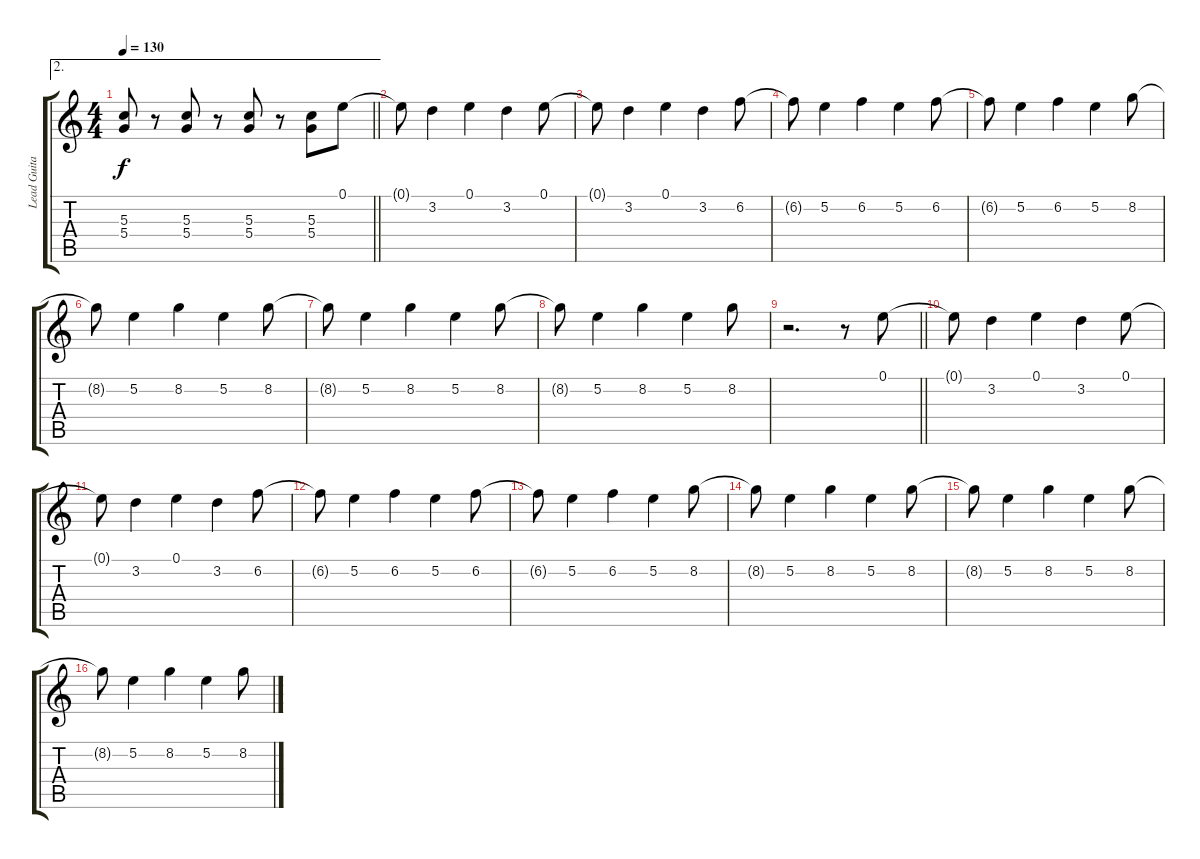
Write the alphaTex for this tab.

\track ("Lead Guitar" "Lead Guita") {instrument overdrivenguitar}
\staff {score tabs}
\tuning (E4 B3 G3 D3 A2 E2) {hide}
\ae 2
\ts (4 4)
\tempo 130
\clef g2
\barLineRight lightlight
\ks c
(5.3 5.4).8{dy f} r.8 (5.3 5.4).8 r.8 (5.3 5.4).8 r.8 (5.3 5.4).8 0.1.8 |
\section ("" "")
0.1{t}.8 3.2.4 0.1.4 3.2.4 0.1.8 |
0.1{t}.8 3.2.4 0.1.4 3.2.4 6.2.8 |
6.2{t}.8 5.2.4 6.2.4 5.2.4 6.2.8 |
6.2{t}.8 5.2.4 6.2.4 5.2.4 8.2.8 |
8.2{t}.8 5.2.4 8.2.4 5.2.4 8.2.8 |
8.2{t}.8 5.2.4 8.2.4 5.2.4 8.2.8 |
8.2{t}.8 5.2.4 8.2.4 5.2.4 8.2.8 |
\barLineRight lightlight
r.2{d} r.8 0.1.8 |
0.1{t}.8 3.2.4 0.1.4 3.2.4 0.1.8 |
0.1{t}.8 3.2.4 0.1.4 3.2.4 6.2.8 |
6.2{t}.8 5.2.4 6.2.4 5.2.4 6.2.8 |
6.2{t}.8 5.2.4 6.2.4 5.2.4 8.2.8 |
8.2{t}.8 5.2.4 8.2.4 5.2.4 8.2.8 |
8.2{t}.8 5.2.4 8.2.4 5.2.4 8.2.8 |
8.2{t}.8 5.2.4 8.2.4 5.2.4 8.2.8
